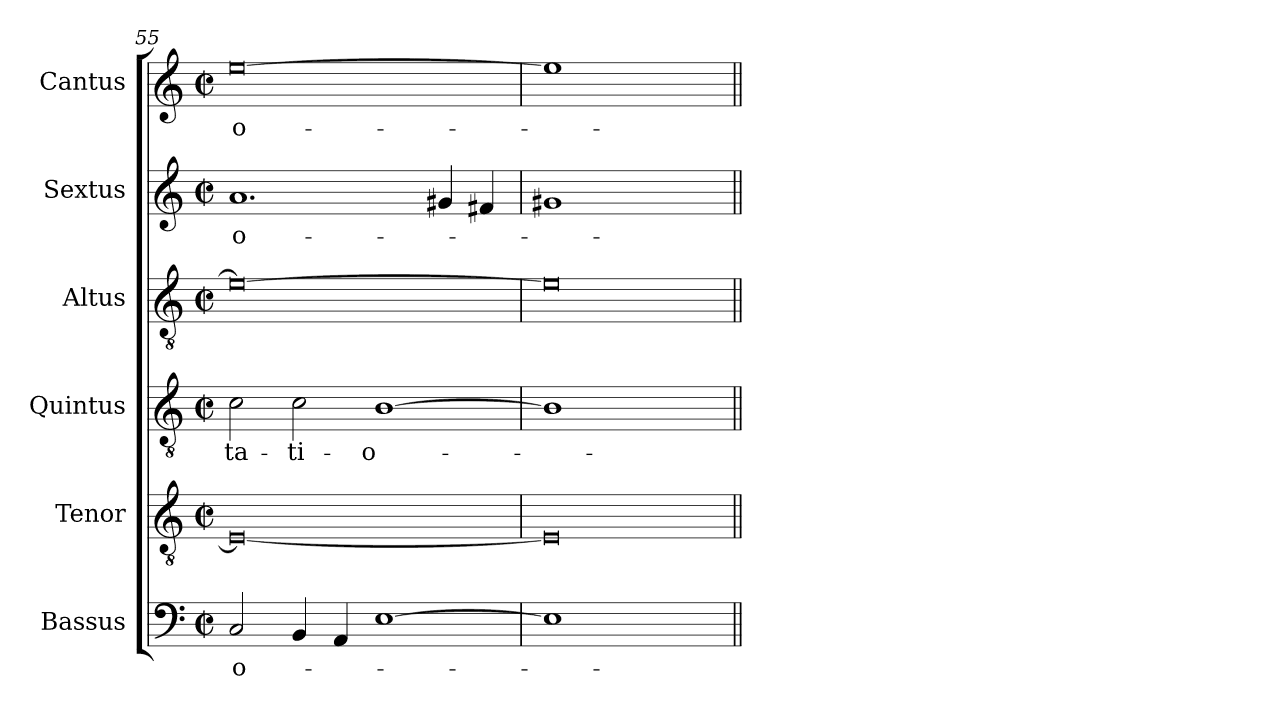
**kern	**text	**kern	**kern	**text	**kern	**kern	**text	**kern	**text
*part6	*part6	*part5	*part4	*part4	*part3	*part2	*part2	*part1	*part1
*staff6	*staff6	*staff5	*staff4	*staff4	*staff3	*staff2	*staff2	*staff1	*staff1
*I"Bassus	*	*I"Tenor	*I"Quintus	*	*I"Altus	*I"Sextus	*	*I"Cantus	*
*I'B.	*	*	*	*	*	*	*	*	*
*clefF4	*	*clefGv2	*clefGv2	*	*clefGv2	*clefG2	*	*clefG2	*
*k[]	*	*k[]	*k[]	*	*k[]	*k[]	*	*k[]	*
*C:	*	*C:	*C:	*	*C:	*C:	*	*C:	*
*M2/2	*	*M2/2	*M2/2	*	*M2/2	*M2/2	*	*M2/2	*
*met(c|)	*	*met(c|)	*met(c|)	*	*met(c|)	*met(c|)	*	*met(c|)	*
=55	=55	=55	=55	=55	=55	=55	=55	=55	=55
2C/	-o-	0E/_	2c\	-ta-	0e\_	1.a/	-o-	[0ee\	-o-
4BB/	.	.	2c\	-ti-	.	.	.	.	.
4AA/	.	.	.	.	.	.	.	.	.
[1E\	.	.	[1B\	-o-	.	.	.	.	.
.	.	.	.	.	.	4g#X/	.	.	.
.	.	.	.	.	.	4f#X/	.	.	.
=56	=56	=56	=56	=56	=56	=56	=56	=56	=56
1E\]	.	0E/]	1B\]	.	0e\]	1g#X/	.	1ee\]	.
1AA/yy	-nem.	.	1A/yy	-nem.	.	1a/yy	-nem.	1cc#X\yy	-nem.
=||	=||	=||	=||	=||	=||	=||	=||	=||	=||
*-	*-	*-	*-	*-	*-	*-	*-	*-	*-
